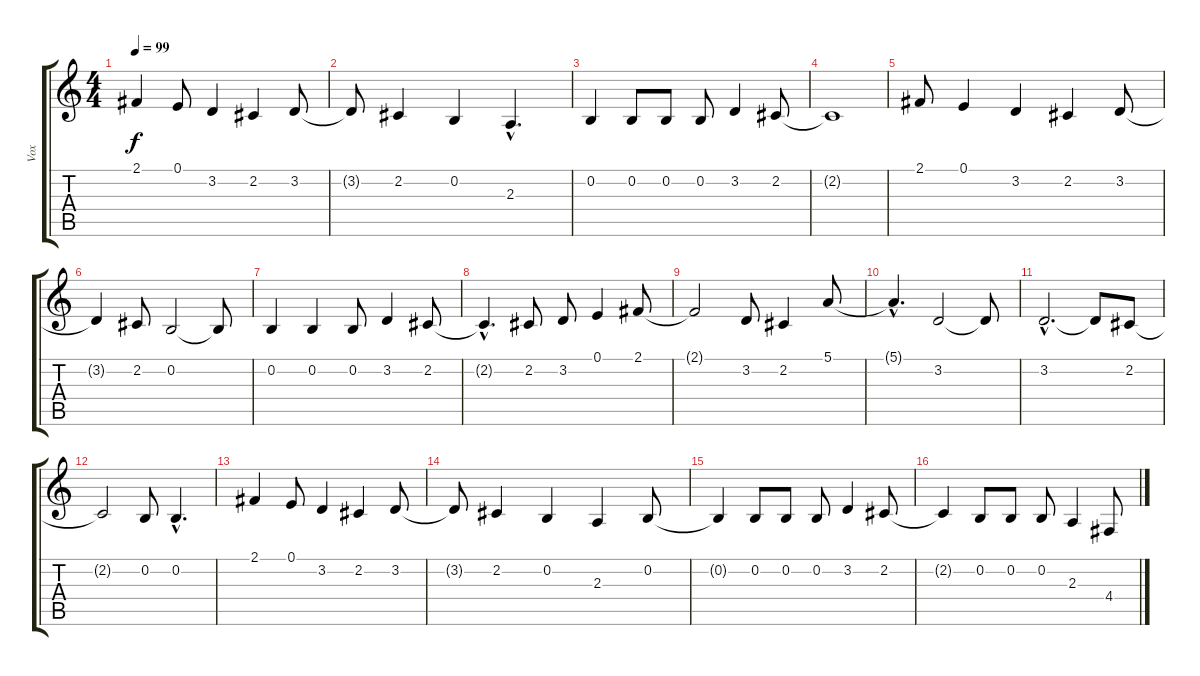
\track ("Vox" "Vox") {instrument synthvoice}
\staff {score tabs}
\tuning (E4 B3 G3 D3 A2 E2) {hide}
\ts (4 4)
\tempo 99
\clef g2
\ks c
2.1.4{dy f instrument synthvoice} 0.1.8 3.2.4 2.2.4 3.2.8 |
3.2{t}.8 2.2.4 0.2.4 2.3{hac}.4{d} |
0.2.4 0.2.8 0.2.8 0.2.8 3.2.4 2.2.8 |
2.2{t}.1 |
2.1.8 0.1.4 3.2.4 2.2.4 3.2.8 |
3.2{t}.4 2.2.8 0.2.2 0.2{t}.8 |
0.2.4 0.2.4 0.2.8 3.2.4 2.2.8 |
2.2{hac t}.4{d} 2.2.8 3.2.8 0.1.4 2.1.8 |
2.1{t}.2 3.2.8 2.2.4 5.1.8 |
5.1{hac t}.4{d} 3.2.2 3.2{t}.8 |
3.2{hac}.2{d} 3.2{t}.8 2.2.8 |
2.2{t}.2 0.2.8 0.2{hac}.4{d} |
2.1.4 0.1.8 3.2.4 2.2.4 3.2.8 |
3.2{t}.8 2.2.4 0.2.4 2.3.4 0.2.8 |
0.2{t}.4 0.2.8 0.2.8 0.2.8 3.2.4 2.2.8 |
2.2{t}.4 0.2.8 0.2.8 0.2.8 2.3.4 4.4.8
